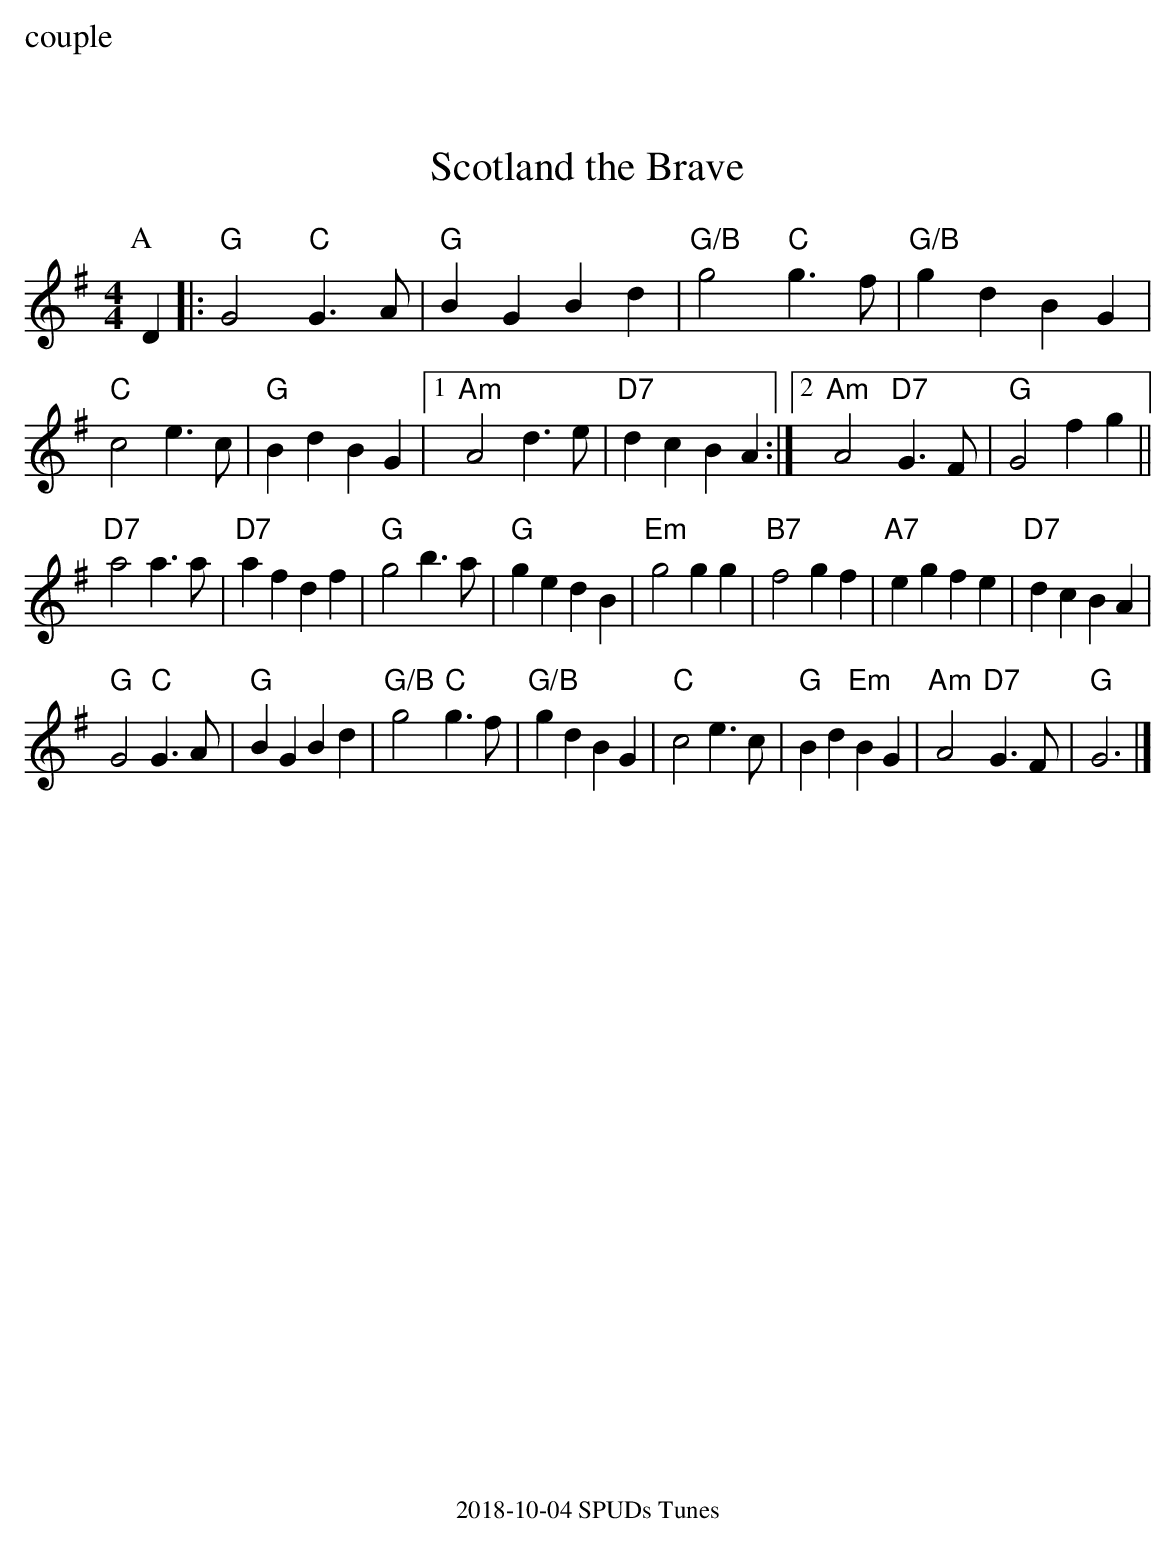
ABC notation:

X:1
%%text couple
T:Scotland the Brave
M:4/4
L:1/4
K:G
P:A
D|:"G"G2 "C"G3/2A/2|"G"BG Bd|"G/B"g2 "C"g3/2f/2|"G/B"gd BG|
"C"c2 e3/2c/2|"G"Bd BG|1"Am"A2 d3/2e/2|"D7"dc BA:|2"Am"A2 "D7"G3/2F/2|"G"G2 fg||
"D7"a2 a3/2a/2|"D7"af df|"G"g2 b3/2a/2|"G"ge dB|"Em"g2 gg|"B7"f2 gf|"A7"eg fe|"D7"dc BA|
"G"G2 "C"G3/2A/2|"G"BG Bd|"G/B"g2 "C"g3/2f/2|"G/B"gd BG|"C"c2 e3/2c/2|"G"Bd "Em"BG|"Am"A2 "D7"G3/2F/2|"G"G3|]
